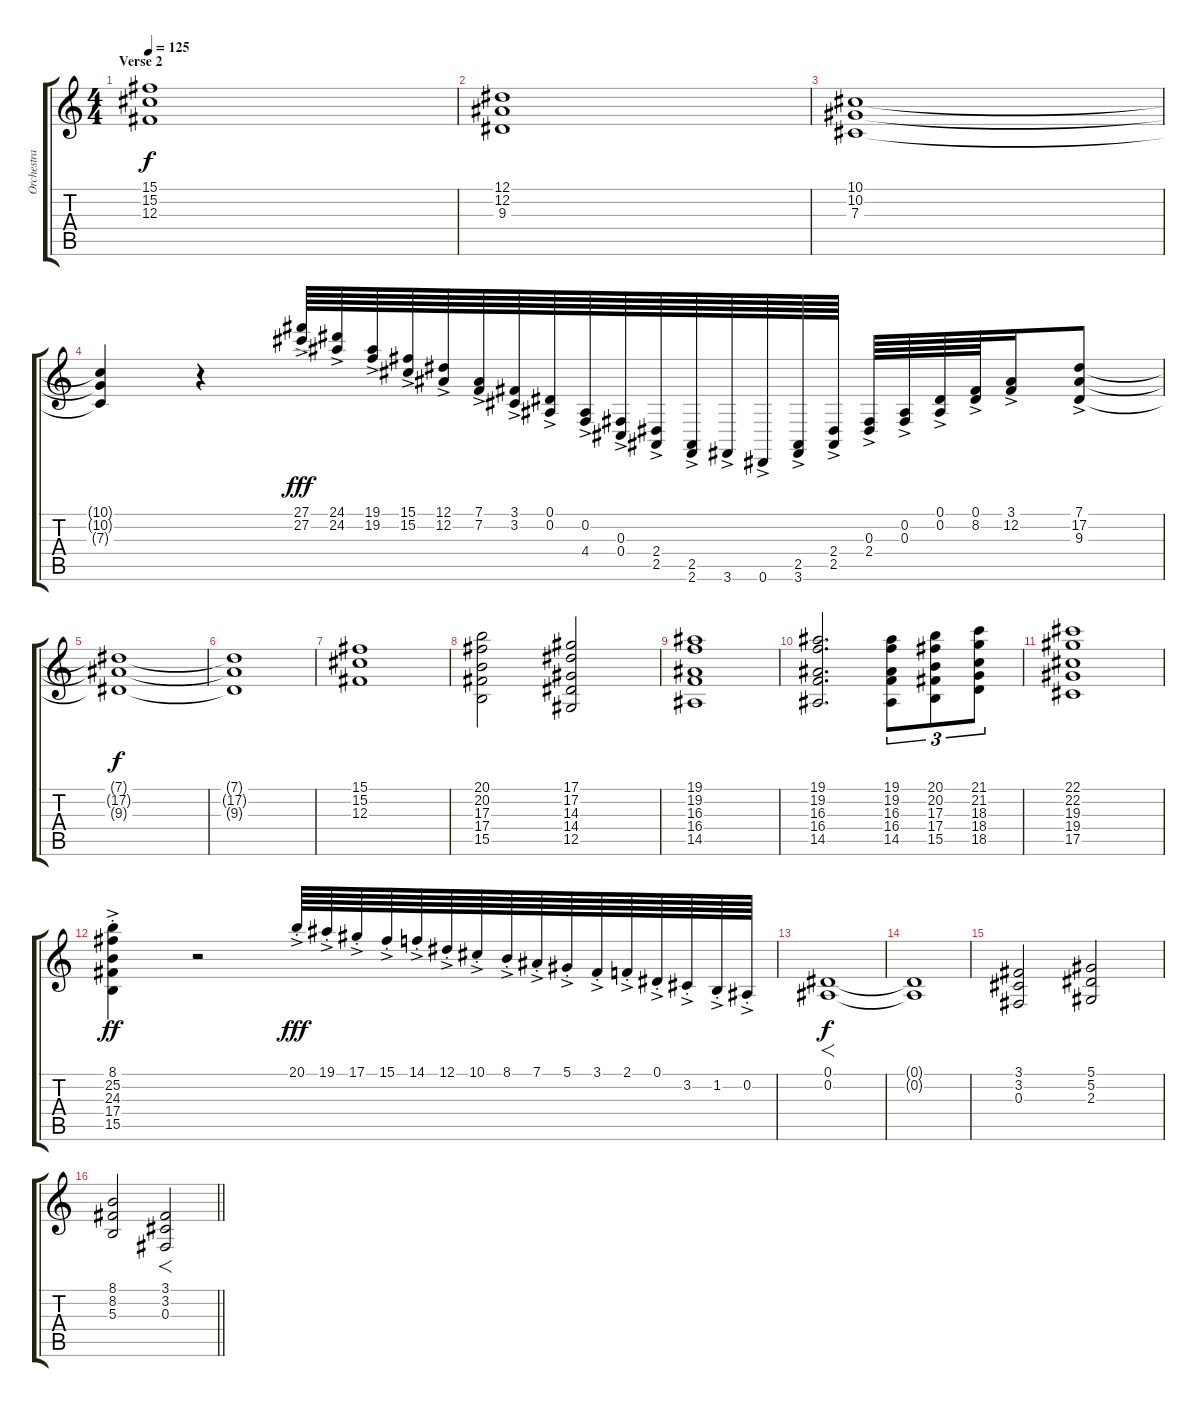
\track ("Orchestra" "Orchestra") {instrument stringensemble1}
\staff {score tabs}
\tuning (Eb4 Bb3 Gb3 Db3 Ab2 Eb2) {hide}
\ts (4 4)
\section ("" "Verse 2")
\tempo 125
\clef g2
\ks c
(15.1 15.2 12.3).1{dy f} |
(12.1 12.2 9.3).1 |
(10.1 10.2 7.3).1 |
(10.1{t} 10.2{t} 7.3{t}).4 r.4 (27.1{ac} 27.2{ac}).64{dy fff} (24.1{ac} 24.2{ac}).64 (19.1{ac} 19.2{ac}).64 (15.1{ac} 15.2{ac}).64 (12.1{ac} 12.2{ac}).64 (7.1{ac} 7.2{ac}).64 (3.1{ac} 3.2{ac}).64 (0.1{ac} 0.2{ac}).64 (0.2{ac} 4.4{ac}).64 (0.3{ac} 0.4{ac}).64 (2.4{ac} 2.5{ac}).64 (2.5{ac} 2.6{ac}).64 3.6{ac}.64 0.6{ac}.64 (2.5{ac} 3.6{ac}).64 (2.4{ac} 2.5{ac}).64 (0.3{ac} 2.4{ac}).64 (0.2{ac} 0.3{ac}).64 (0.1{ac} 0.2{ac}).64 (0.1{ac} 8.2{ac}).64 (3.1{ac} 12.2{ac}).16 (7.1{ac} 17.2{ac} 9.3).8 |
(7.1{t} 17.2{t} 9.3{t}).1{dy f} |
(7.1{t} 17.2{t} 9.3{t}).1 |
(15.1 15.2 12.3).1 |
(20.1 20.2 17.3 17.4 15.5).2 (17.1 17.2 14.3 14.4 12.5).2 |
(19.1 19.2 16.3 16.4 14.5).1 |
(19.1 19.2 16.3 16.4 14.5).2{d} (19.1 19.2 16.3 16.4 14.5).8{tu (3 2)} (20.1 20.2 17.3 17.4 15.5).8{tu (3 2)} (21.1 21.2 18.3 18.4 18.5).8{tu (3 2)} |
(22.1 22.2 19.3 19.4 17.5).1 |
(8.1{ac st} 25.2{ac st} 24.3{ac st} 17.4{ac st} 15.5{ac st}).4{dy ff} r.2 20.1{ac st}.64{dy fff} 19.1{ac st}.64 17.1{ac st}.64 15.1{ac st}.64 14.1{ac st}.64 12.1{ac st}.64 10.1{ac st}.64 8.1{ac st}.64 7.1{ac st}.64 5.1{ac st}.64 3.1{ac st}.64 2.1{ac st}.64 0.1{ac st}.64 3.2{ac st}.64 1.2{ac st}.64 0.2{ac st}.64 |
(0.1 0.2).1{f dy f} |
(0.1{t} 0.2{t}).1 |
(3.1 3.2 0.3).2 (5.1 5.2 2.3).2 |
\barLineRight lightlight
(8.1 8.2 5.3).2 (3.1 3.2 0.3).2{f}
